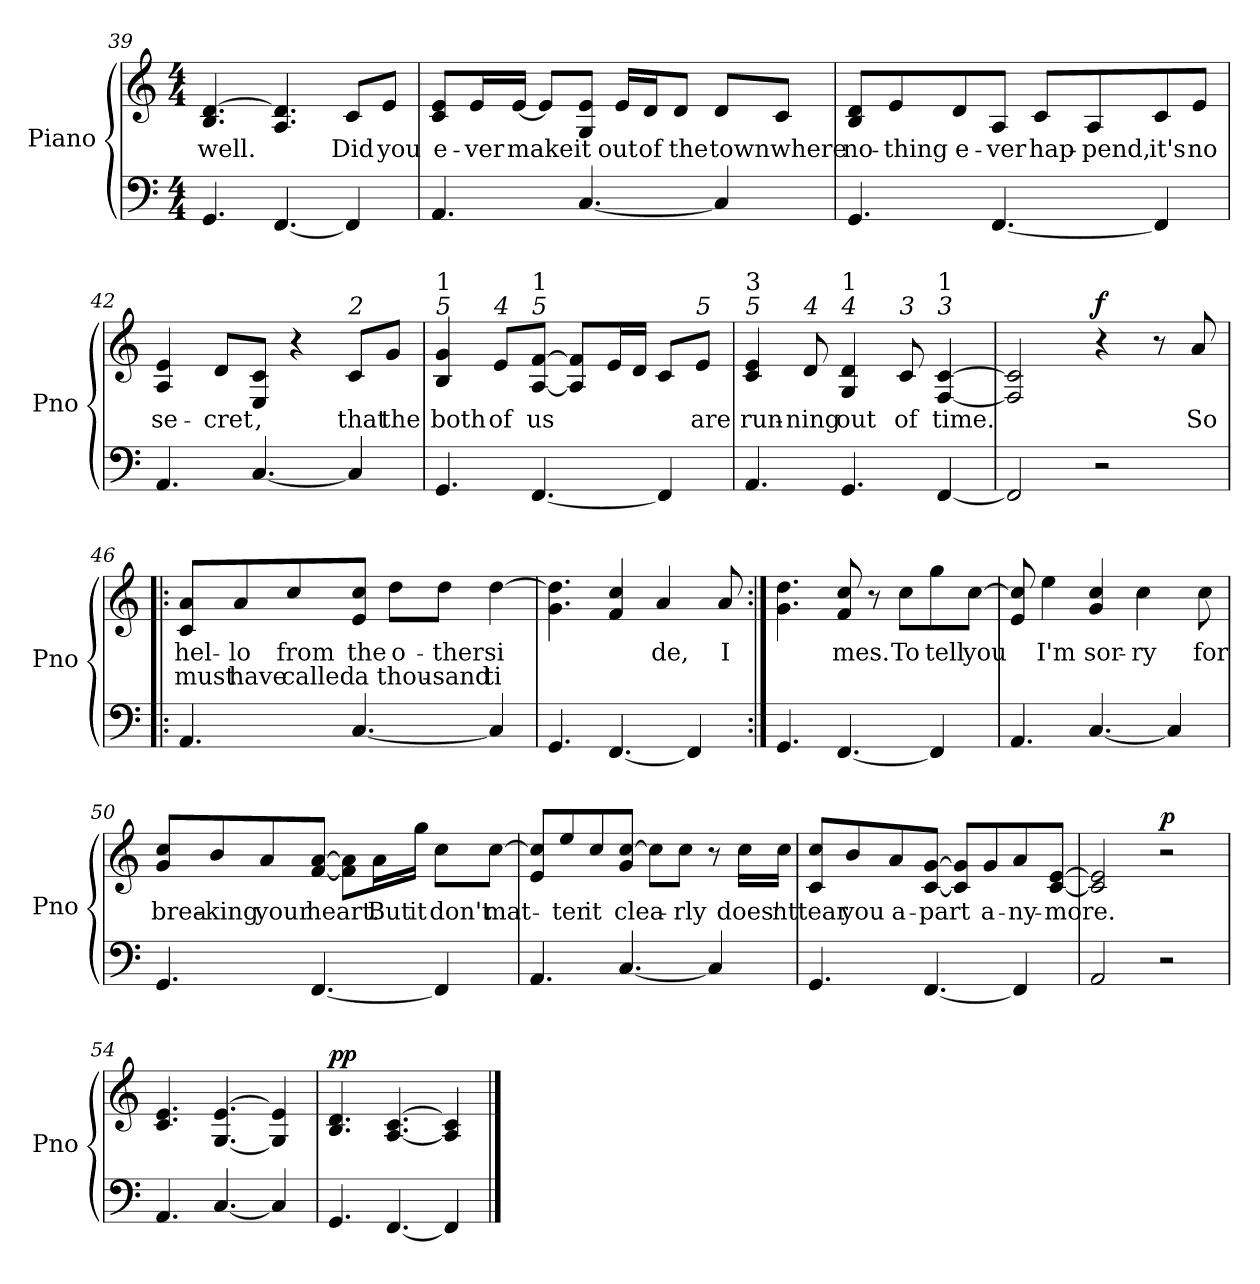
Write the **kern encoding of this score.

**kern	**kern	**text	**text	**dynam
*part1	*part1	*part1	*part1	*part1
*staff2	*staff1	*staff1	*staff1	*staff1/2
*I"Piano	*	*	*	*
*I'Pno	*	*	*	*
*clefF4	*clefG2	*	*	*
*k[]	*k[]	*	*	*
*M4/4	*M4/4	*	*	*
=39	=39	=39	=39	=39
!	!	!LO:LY:b	!	!
4.GG/	4.B/ [4.d/	well.	.	.
[4.FF/	4.A/ 4.d/]	.	.	.
!	!	!LO:LY:b	!	!
4FF/]	8c/L	Did	.	.
!	!	!LO:LY:b	!	!
.	8e/J	you	.	.
!!LO:LB:g=z
=40	=40	=40	=40	=40
!	!	!LO:LY:b	!	!
4.AA/	8c/ 8e/L	e-	.	.
!	!	!LO:LY:b	!	!
.	16e/L	-ver	.	.
!	!	!LO:LY:b	!	!
.	[16e/JJ	make	.	.
.	8e/L]	.	.	.
!	!	!LO:LY:b	!	!
[4.C/	8G/ 8e/J	it	.	.
!	!	!LO:LY:b	!	!
.	16e/LL	out	.	.
!	!	!LO:LY:b	!	!
.	16d/J	of	.	.
!	!	!LO:LY:b	!	!
.	8d/J	the	.	.
!	!	!LO:LY:b	!	!
4C/]	8d/L	town	.	.
!	!	!LO:LY:b	!	!
.	8c/J	where	.	.
=41	=41	=41	=41	=41
!	!	!LO:LY:b	!	!
4.GG/	8B/ 8d/L	no-	.	.
!	!	!LO:LY:b	!	!
.	8e/	-thing	.	.
!	!	!LO:LY:b	!	!
.	8d/	e-	.	.
!	!	!LO:LY:b	!	!
[4.FF/	8A/J	-ver	.	.
!	!	!LO:LY:b	!	!
.	8c/L	hap-	.	.
!	!	!LO:LY:b	!	!
.	8A/	-pend,	.	.
!	!	!LO:LY:b	!	!
4FF/]	8c/	it's	.	.
!	!	!LO:LY:b	!	!
.	8e/J	no	.	.
!!LO:PB:g=z
=42	=42	=42	=42	=42
!	!	!LO:LY:b	!	!
4.AA/	4A/ 4e/	se-	.	.
!	!	!LO:LY:b	!	!
.	8d/L	-cret	.	.
!	!	!LO:LY:b	!	!
[4.C/	8E/ 8c/J	,	.	.
.	4r	.	.	.
!	!LO:TX:a:i:t=2	!	!	!
!	!	!LO:LY:b	!	!
4C/]	8c/L	that	.	.
!	!	!LO:LY:b	!	!
.	8g/J	the	.	.
=43	=43	=43	=43	=43
!	!LO:TX:a:i:t=5	!	!	!
!	!LO:TX:a:t=1	!	!	!
!	!	!LO:LY:b	!	!
4.GG/	4B/ 4g/	both	.	.
!	!LO:TX:a:i:t=4	!	!	!
!	!	!LO:LY:b	!	!
.	8e/L	of	.	.
!	!LO:TX:a:i:t=5	!	!	!
!	!LO:TX:a:t=1	!	!	!
!	!	!LO:LY:b	!	!
[4.FF/	[8A/ [8f/J	us	.	.
.	8A/] 8f/]L	.	.	.
.	16e/L	.	.	.
.	16d/JJ	.	.	.
4FF/]	8c/L	.	.	.
!	!LO:TX:a:i:t=5	!	!	!
!	!	!LO:LY:b	!	!
.	8e/J	are	.	.
=44	=44	=44	=44	=44
!	!LO:TX:a:i:t=5	!	!	!
!	!LO:TX:a:t=3	!	!	!
!	!	!LO:LY:b	!	!
4.AA/	4c/ 4e/	run-	.	.
!	!LO:TX:a:i:t=4	!	!	!
!	!	!LO:LY:b	!	!
.	8d/	-ning	.	.
!	!LO:TX:a:i:t=4	!	!	!
!	!LO:TX:a:t=1	!	!	!
!	!	!LO:LY:b	!	!
4.GG/	4G/ 4d/	out	.	.
!	!LO:TX:a:i:t=3	!	!	!
!	!	!LO:LY:b	!	!
.	8c/	of	.	.
!	!LO:TX:a:i:t=3	!	!	!
!	!LO:TX:a:t=1	!	!	!
!	!	!LO:LY:b	!	!
[4FF/	[4F/ [4c/	time.	.	.
!!LO:LB:g=z
=45	=45	=45	=45	=45
2FF/]	2F/] 2c/]	.	.	.
!	!	!	!	!LO:DY:b
2r	4r	.	.	f
.	8r	.	.	.
!	!	!LO:LY:b	!	!
.	8a/	So	.	.
=46!|:	=46!|:	=46!|:	=46!|:	=46!|:
!	!	!LO:LY:b	!LO:LY:b	!
4.AA/	8c/ 8a/L	hel-	must	.
!	!	!LO:LY:b	!LO:LY:b	!
.	8a/	-lo	have	.
!	!	!LO:LY:b	!LO:LY:b	!
.	8cc/	from	called	.
!	!	!LO:LY:b	!LO:LY:b	!
[4.C/	8e/ 8cc/J	the	a	.
!	!	!LO:LY:b	!LO:LY:b	!
.	8dd\L	o-	thou-	.
!	!	!LO:LY:b	!LO:LY:b	!
.	8dd\J	-ther	-sand	.
!	!	!LO:LY:b	!LO:LY:b	!
4C/]	[4dd\	si	ti	.
=47	=47	=47	=47	=47
4.GG/	4.g\ 4.dd\]	.	.	.
[4.FF/	4f/ 4cc/	.	.	.
!	!	!LO:LY:b	!	!
.	4a/	de,	.	.
4FF/]	.	.	.	.
!	!	!LO:LY:b	!	!
.	8a/	I	.	.
!!LO:LB:g=z
=48:|!	=48:|!	=48:|!	=48:|!	=48:|!
4.GG/	4.g\ 4.dd\	.	.	.
!	!	!LO:LY:b	!	!
[4.FF/	8f/ 8cc/	mes.	.	.
.	8r	.	.	.
!	!	!LO:LY:b	!	!
.	8cc\L	To	.	.
!	!	!LO:LY:b	!	!
4FF/]	8gg\	tell	.	.
!	!	!LO:LY:b	!	!
.	[8cc\J	you	.	.
=49	=49	=49	=49	=49
4.AA/	8e/ 8cc/]	.	.	.
!	!	!LO:LY:b	!	!
.	4ee\	I'm	.	.
!	!	!LO:LY:b	!	!
[4.C/	4g/ 4cc/	sor-	.	.
!	!	!LO:LY:b	!	!
.	4cc\	-ry	.	.
4C/]	.	.	.	.
!	!	!LO:LY:b	!	!
.	8cc\	for	.	.
=50	=50	=50	=50	=50
!	!	!LO:LY:b	!	!
4.GG/	8g/ 8cc/L	brea-	.	.
!	!	!LO:LY:b	!	!
.	8b/	-king	.	.
!	!	!LO:LY:b	!	!
.	8a/	your	.	.
!	!	!LO:LY:b	!	!
[4.FF/	[8f/ [8a/J	heart.	.	.
.	8f\] 8a\]L	.	.	.
!	!	!LO:LY:b	!	!
.	16a\L	But	.	.
!	!	!LO:LY:b	!	!
.	16gg\JJ	it	.	.
!	!	!LO:LY:b	!	!
4FF/]	8cc\L	don't	.	.
!	!	!LO:LY:b	!	!
.	[8cc\J	mat-	.	.
!!LO:LB:g=z
=51	=51	=51	=51	=51
4.AA/	8e/ 8cc/]L	.	.	.
!	!	!LO:LY:b	!	!
.	8ee/	-ter	.	.
!	!	!LO:LY:b	!	!
.	8cc/	it	.	.
!	!	!LO:LY:b	!	!
[4.C/	8g/ [8cc/J	clea-	.	.
.	8cc\L]	.	.	.
!	!	!LO:LY:b	!	!
.	8cc\J	-rly	.	.
4C/]	8r	.	.	.
!	!	!LO:LY:b	!	!
.	16cc\LL	does'	.	.
!	!	!LO:LY:b	!	!
.	16cc\JJ	nt	.	.
=52	=52	=52	=52	=52
!	!	!LO:LY:b	!	!
4.GG/	8c/ 8cc/L	tear	.	.
!	!	!LO:LY:b	!	!
.	8b/	you	.	.
!	!	!LO:LY:b	!	!
.	8a/	a-	.	.
!	!	!LO:LY:b	!	!
[4.FF/	[8c/ [8g/J	-part	.	.
.	8c/] 8g/]L	.	.	.
!	!	!LO:LY:b	!	!
.	8g/	a-	.	.
!	!	!LO:LY:b	!	!
4FF/]	8a/	-ny-	.	.
!	!	!LO:LY:b	!	!
.	[8c/ [8e/J	-more.	.	.
=53	=53	=53	=53	=53
2AA/	2c/] 2e/]	.	.	.
!	!	!	!	!LO:DY:b
2r	2r	.	.	p
=54	=54	=54	=54	=54
4.AA/	4.c/ 4.e/	.	.	.
[4.C/	[4.G/ [4.e/	.	.	.
4C/]	4G/] 4e/]	.	.	.
!!LO:LB:g=z
=55	=55	=55	=55	=55
!	!	!	!	!LO:DY:b
4.GG/	4.B/ 4.d/	.	.	pp
[4.FF/	[4.A/ [4.c/	.	.	.
4FF/]	4A/] 4c/]	.	.	.
==	==	==	==	==
*-	*-	*-	*-	*-
